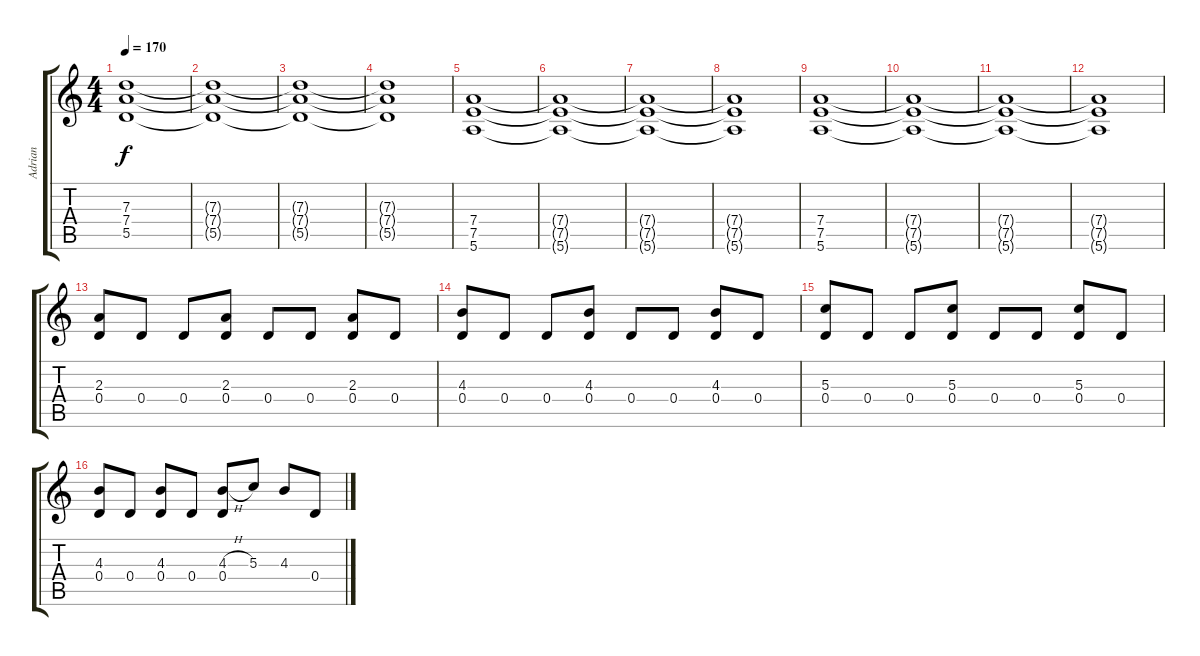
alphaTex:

\track ("Adrian" "Adrian") {instrument electricguitarclean}
\staff {score tabs}
\tuning (E4 B3 G3 D3 A2 E2) {hide}
\ts (4 4)
\tempo 170
\clef g2
\ks c
(7.3 7.4 5.5).1{dy f} |
(7.3{t} 7.4{t} 5.5{t}).1 |
(7.3{t} 7.4{t} 5.5{t}).1 |
(7.3{t} 7.4{t} 5.5{t}).1 |
(7.4 7.5 5.6).1 |
(7.4{t} 7.5{t} 5.6{t}).1 |
(7.4{t} 7.5{t} 5.6{t}).1 |
(7.4{t} 7.5{t} 5.6{t}).1 |
(7.4 7.5 5.6).1 |
(7.4{t} 7.5{t} 5.6{t}).1 |
(7.4{t} 7.5{t} 5.6{t}).1 |
(7.4{t} 7.5{t} 5.6{t}).1 |
(2.3 0.4).8 0.4.8 0.4.8 (2.3 0.4).8 0.4.8 0.4.8 (2.3 0.4).8 0.4.8 |
(4.3 0.4).8 0.4.8 0.4.8 (4.3 0.4).8 0.4.8 0.4.8 (4.3 0.4).8 0.4.8 |
(5.3 0.4).8 0.4.8 0.4.8 (5.3 0.4).8 0.4.8 0.4.8 (5.3 0.4).8 0.4.8 |
(4.3 0.4).8 0.4.8 (4.3 0.4).8 0.4.8 (4.3{h} 0.4).8 5.3.8 4.3.8 0.4.8
